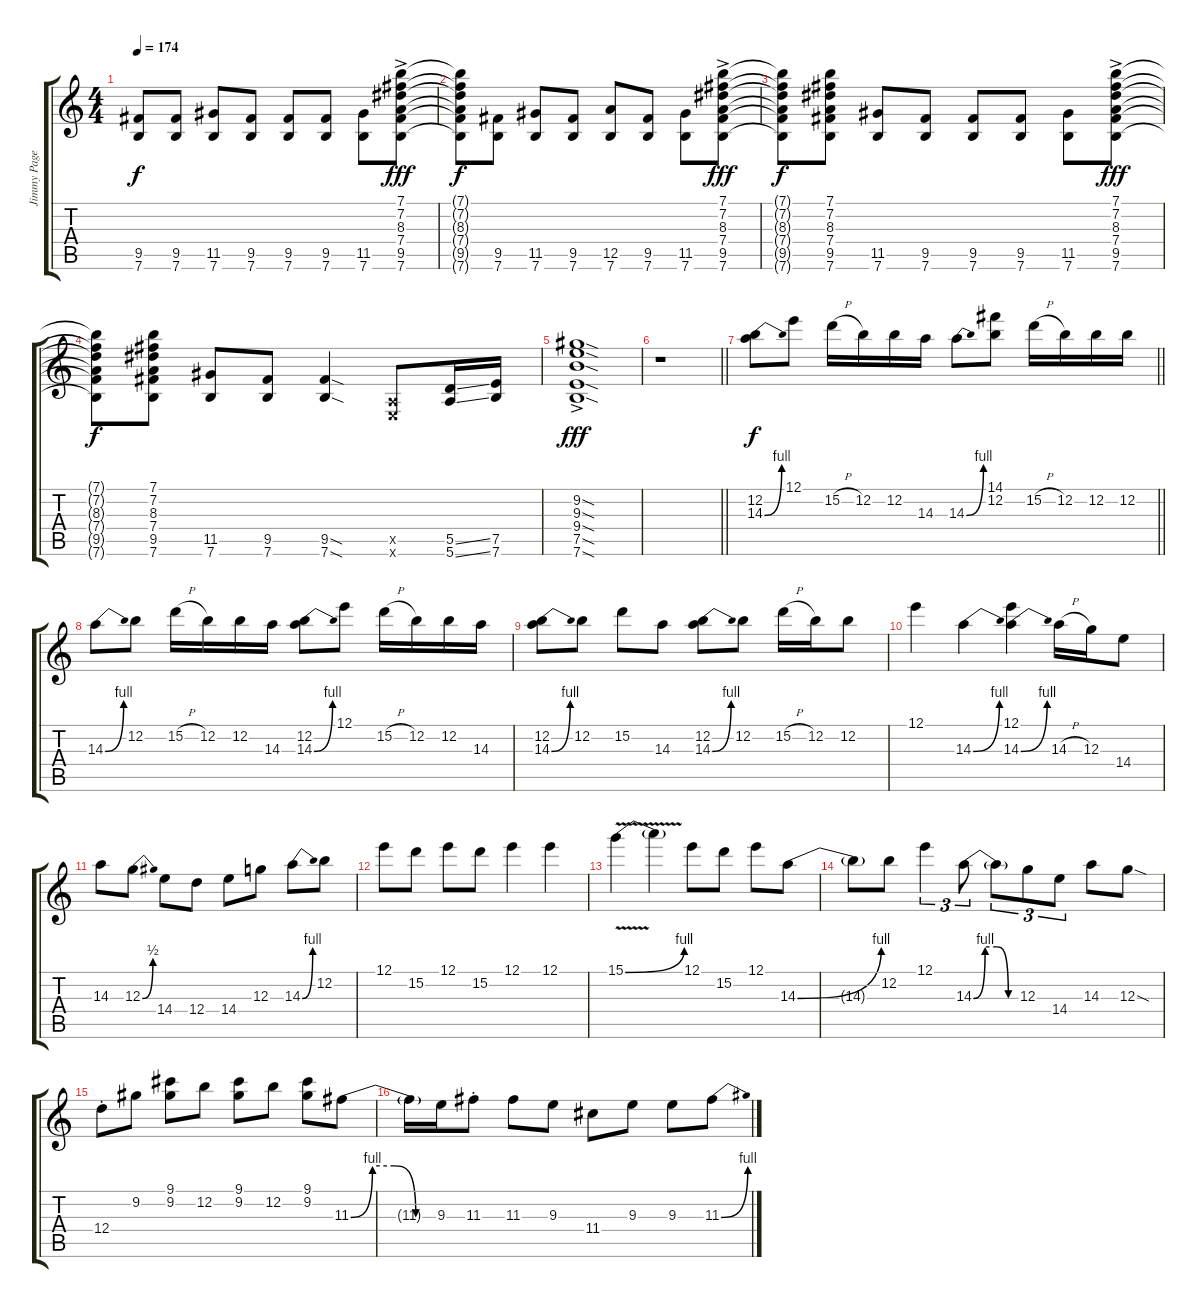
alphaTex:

\track ("Jimmy Page - Guitar" "Jimmy Page") {instrument overdrivenguitar}
\staff {score tabs}
\tuning (E4 B3 G3 D3 A2 E2) {hide}
\ts (4 4)
\tempo 174
\clef g2
\ks c
(9.5 7.6).8{dy f} (9.5 7.6).8 (11.5 7.6).8 (9.5 7.6).8 (9.5 7.6).8 (9.5 7.6).8 (11.5 7.6).8 (7.1{ac} 7.2{ac} 8.3{ac} 7.4{ac} 9.5{ac} 7.6{ac}).8{dy fff} |
(7.1{t} 7.2{t} 8.3{t} 7.4{t} 9.5{t} 7.6{t}).8{dy f} (9.5 7.6).8 (11.5 7.6).8 (9.5 7.6).8 (12.5 7.6).8 (9.5 7.6).8 (11.5 7.6).8 (7.1{ac} 7.2{ac} 8.3{ac} 7.4{ac} 9.5{ac} 7.6{ac}).8{dy fff} |
(7.1{t} 7.2{t} 8.3{t} 7.4{t} 9.5{t} 7.6{t}).8{dy f} (7.1 7.2 8.3 7.4 9.5 7.6).8 (11.5 7.6).8 (9.5 7.6).8 (9.5 7.6).8 (9.5 7.6).8 (11.5 7.6).8 (7.1{ac} 7.2{ac} 8.3{ac} 7.4{ac} 9.5{ac} 7.6{ac}).8{dy fff} |
(7.1{t} 7.2{t} 8.3{t} 7.4{t} 9.5{t} 7.6{t}).8{dy f} (7.1 7.2 8.3 7.4 9.5 7.6).8 (11.5 7.6).8 (9.5 7.6).8 (9.5{sod} 7.6{sod}).4 (0.5{x} 0.6{x}).8 (5.5{ss} 5.6{ss}).16 (7.5 7.6).16 |
(9.2{sod ac} 9.3{sod ac} 9.4{sod ac} 7.5{sod ac} 7.6{sod ac}).1{dy fff} |
\barLineRight lightlight
r.1 |
\barLineRight lightlight
(12.2 14.3{be (bend 0 0 60 4)}).8{dy f volume 16} 12.1.8 15.2{h}.16 12.2.16 12.2.16 14.3.16 14.3{be (bend 0 0 60 4)}.8 (14.1 12.2).8 15.2{h}.16 12.2.16 12.2.16 12.2.16 |
14.3{be (bend 0 0 60 4)}.8 12.2.8 15.2{h}.16 12.2.16 12.2.16 14.3.16 (12.2 14.3{be (bend 0 0 60 4)}).8 12.1.8 15.2{h}.16 12.2.16 12.2.16 14.3.16 |
(12.2 14.3{be (bend 0 0 60 4)}).8 12.2.8 15.2.8 14.3.8 (12.2 14.3{be (bend 0 0 60 4)}).8 12.2.8 15.2{h}.16 12.2.16 12.2.8 |
12.1.4 14.3{be (bend 0 0 60 4)}.4 (12.1 14.3{be (bend 0 0 60 4)}).4 14.3{h}.16 12.3.16 14.4.8 |
14.3.8 12.3{be (bend 0 0 60 2)}.8 14.4.8 12.4.8 14.4.8 12.3.8 14.3{be (bend 0 0 60 4)}.8 12.2.8 |
12.1.8 15.2.8 12.1.8 15.2.8 12.1.4 12.1.4 |
15.1{be (bend 0 0 60 4) v}.4 15.1{t}.4 12.1.8 15.2.8 12.1.8 14.3{be (bend 0 0 60 4)}.8 |
14.3{t}.8 12.2.8 12.1.4{tu (3 2)} 14.3{be (custom 0 0 15 4 30 4 45 0 60 0)}.8{tu (3 2)} 14.3{t}.8{tu (3 2)} 12.3.8{tu (3 2)} 14.4.8{tu (3 2)} 14.3.8 12.3{sod}.8 |
12.4{st}.8 9.2.8 (9.1 9.2).8 12.2.8 (9.1 9.2).8 12.2.8 (9.1 9.2).8 11.3{be (custom 0 0 15 4 30 4 45 0 60 0)}.8 |
11.3{t}.16 9.3.16 11.3{st}.8 11.3.8 9.3.8 11.4.8 9.3.8 9.3.8 11.3{be (bend 0 0 60 4)}.8
